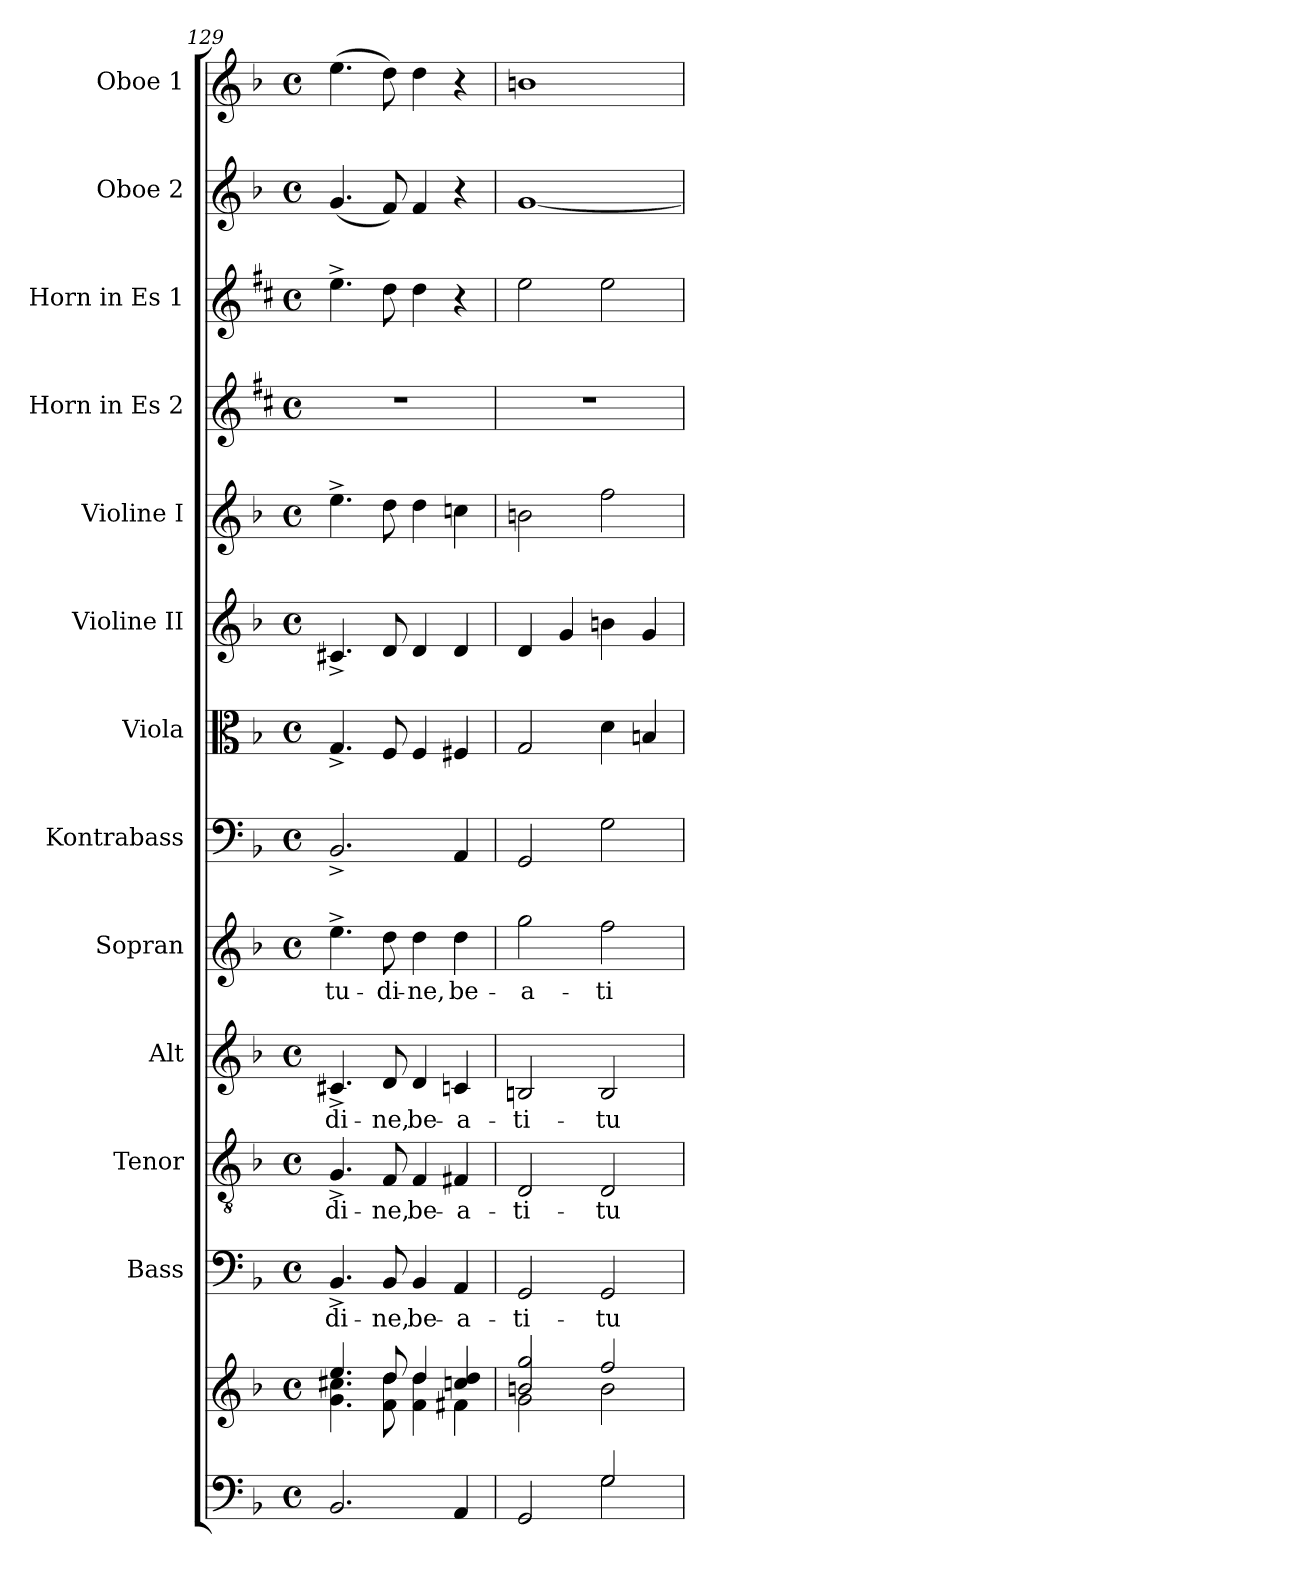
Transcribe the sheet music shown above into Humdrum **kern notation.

**kern	**kern	**kern	**text	**kern	**text	**kern	**text	**kern	**text	**kern	**kern	**kern	**kern	**kern	**kern	**kern	**kern
*part13	*part13	*part12	*part12	*part11	*part11	*part10	*part10	*part9	*part9	*part8	*part7	*part6	*part5	*part4	*part3	*part2	*part1
*staff14	*staff13	*staff12	*staff12	*staff11	*staff11	*staff10	*staff10	*staff9	*staff9	*staff8	*staff7	*staff6	*staff5	*staff4	*staff3	*staff2	*staff1
*	*	*I"Bass	*	*I"Tenor	*	*I"Alt	*	*I"Sopran	*	*I"Kontrabass	*I"Viola	*I"Violine II	*I"Violine I	*I"Horn in Es 2	*I"Horn in Es 1	*I"Oboe 2	*I"Oboe 1
*	*	*I'B.	*	*I'T.	*	*I'A.	*	*I'S.	*	*I'Kb.	*I'Vla.	*I'Vl. II	*I'Vl. I	*I'Hr. 2	*I'Hr. 1	*I'Ob. 2	*I'Ob. 1
!!LO:PB:g=z
*clefF4	*clefG2	*clefF4	*	*clefGv2	*	*clefG2	*	*clefG2	*	*clefF4	*clefC3	*clefG2	*clefG2	*clefG2	*clefG2	*clefG2	*clefG2
*	*	*	*	*	*	*	*	*	*	*ITrd7c12	*	*	*	*ITrd5c9	*ITrd5c9	*	*
*k[b-]	*k[b-]	*k[b-]	*	*k[b-]	*	*k[b-]	*	*k[b-]	*	*k[b-]	*k[b-]	*k[b-]	*k[b-]	*k[b-]	*k[b-]	*k[b-]	*k[b-]
*F:	*F:	*F:	*	*F:	*	*F:	*	*F:	*	*F:	*F:	*F:	*F:	*F:	*F:	*F:	*F:
*M4/4	*M4/4	*M4/4	*	*M4/4	*	*M4/4	*	*M4/4	*	*M4/4	*M4/4	*M4/4	*M4/4	*M4/4	*M4/4	*M4/4	*M4/4
*met(c)	*met(c)	*met(c)	*	*met(c)	*	*met(c)	*	*met(c)	*	*met(c)	*met(c)	*met(c)	*met(c)	*met(c)	*met(c)	*met(c)	*met(c)
=129	=129	=129	=129	=129	=129	=129	=129	=129	=129	=129	=129	=129	=129	=129	=129	=129	=129
*	*^	*	*	*	*	*	*	*	*	*	*	*	*	*	*	*	*
!	!	!	!	!LO:LY:b	!	!LO:LY:b	!	!LO:LY:b	!	!LO:LY:b	!	!	!	!	!	!	!	!
2.BB-/	4.ee/	4.g\ 4.cc#X\	4.BB-^>/	-di-	4.G^>/	-di-	4.c#X^>/	-di-	4.ee^>\	-tu-	2.BBB-^</	4.G^</	4.c#X^</	4.ee^>\	1r	4.g^>\	(<4.g/	(>4.ee\
!	!	!	!	!LO:LY:b	!	!LO:LY:b	!	!LO:LY:b	!	!LO:LY:b	!	!	!	!	!	!	!	!
.	8dd/	8f\ 8dd\	8BB-/	-ne,	8F/	-ne,	8d/	-ne,	8dd\	-di-	.	8F/	8d/	8dd\	.	8f\	8f/)	8dd\)
!	!	!	!	!LO:LY:b	!	!LO:LY:b	!	!LO:LY:b	!	!LO:LY:b	!	!	!	!	!	!	!	!
.	4dd/	4f\ 4dd\	4BB-/	be-	4F/	be-	4d/	be-	4dd\	-ne,	.	4F/	4d/	4dd\	.	4f\	4f/	4dd\
!	!	!	!	!LO:LY:b	!	!LO:LY:b	!	!LO:LY:b	!	!LO:LY:b	!	!	!	!	!	!	!	!
4AA/	4ccn/ 4dd/	4f#X\	4AA/	-a-	4F#X/	-a-	4cn/	-a-	4dd\	be-	4AAA/	4F#X/	4d/	4ccn\	.	4r	4r	4r
=130	=130	=130	=130	=130	=130	=130	=130	=130	=130	=130	=130	=130	=130	=130	=130	=130	=130	=130
*^	*	*	*	*	*	*	*	*	*	*	*	*	*	*	*	*	*	*
!	!	!	!	!	!LO:LY:b	!	!LO:LY:b	!	!LO:LY:b	!	!LO:LY:b	!	!	!	!	!	!	!	!
2GG/	2ryy	2bn/ 2gg/	2g\	2GG/	-ti-	2D/	-ti-	2Bn/	-ti-	2gg\	-a-	2GGG/	2G/	4d/	2bn\	1r	2g\	[1g	1bn
.	.	.	.	.	.	.	.	.	.	.	.	.	.	4g/	.	.	.	.	.
!	!	!	!	!	!LO:LY:b	!	!LO:LY:b	!	!LO:LY:b	!	!LO:LY:b	!	!	!	!	!	!	!	!
2G/	2G\	2ff/	2b\	2GG/	-tu-	2D/	-tu-	2B/	-tu-	2ff\	-ti-	2GG\	4d\	4bn\	2ff\	.	2g\	.	.
.	.	.	.	.	.	.	.	.	.	.	.	.	4Bn/	4g/	.	.	.	.	.
*v	*v	*	*	*	*	*	*	*	*	*	*	*	*	*	*	*	*	*	*
*	*v	*v	*	*	*	*	*	*	*	*	*	*	*	*	*	*	*	*
=	=	=	=	=	=	=	=	=	=	=	=	=	=	=	=	=	=
*-	*-	*-	*-	*-	*-	*-	*-	*-	*-	*-	*-	*-	*-	*-	*-	*-	*-
